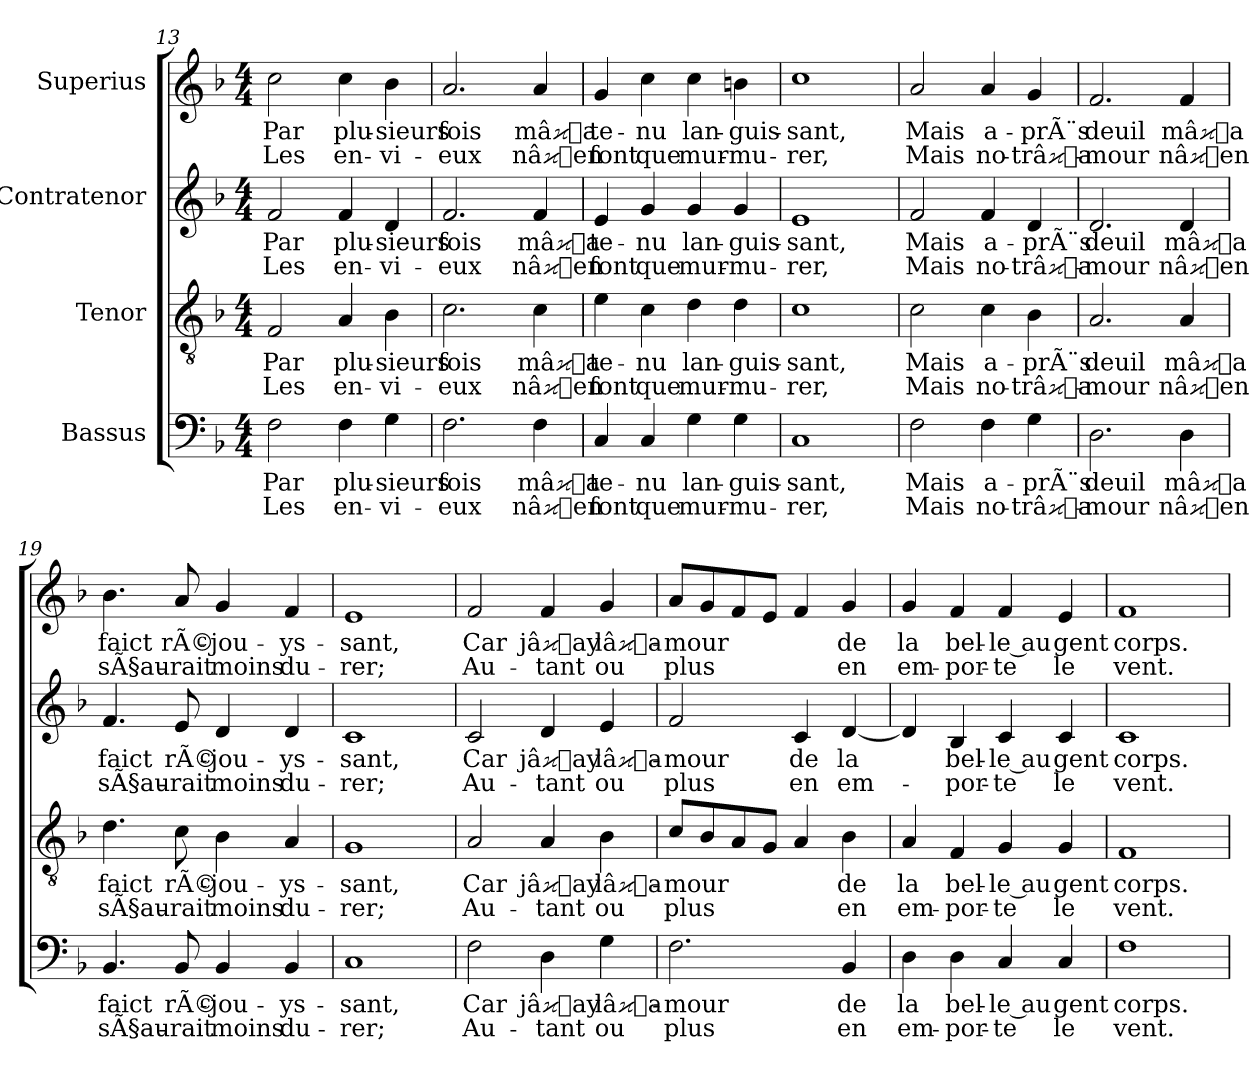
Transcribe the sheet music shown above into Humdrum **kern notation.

**kern	**text	**text	**kern	**text	**text	**kern	**text	**text	**kern	**text	**text
*part4	*part4	*part4	*part3	*part3	*part3	*part2	*part2	*part2	*part1	*part1	*part1
*staff4	*staff4	*staff4	*staff3	*staff3	*staff3	*staff2	*staff2	*staff2	*staff1	*staff1	*staff1
*I"Bassus	*	*	*I"Tenor	*	*	*I"Contratenor	*	*	*I"Superius	*	*
*clefF4	*	*	*clefGv2	*	*	*clefG2	*	*	*clefG2	*	*
*k[b-]	*	*	*k[b-]	*	*	*k[b-]	*	*	*k[b-]	*	*
*M4/4	*	*	*M4/4	*	*	*M4/4	*	*	*M4/4	*	*
=13	=13	=13	=13	=13	=13	=13	=13	=13	=13	=13	=13
2F\	Par	Les	2F/	Par	Les	2f/	Par	Les	2cc\	Par	Les
4F\	plu-	en-	4A/	plu-	en-	4f/	plu-	en-	4cc\	plu-	en-
4G\	-sieurs	-vi-	4B-\	-sieurs	-vi-	4d/	-sieurs	-vi-	4b-\	-sieurs	-vi-
=14	=14	=14	=14	=14	=14	=14	=14	=14	=14	=14	=14
2.F\	fois	-eux	2.c\	fois	-eux	2.f/	fois	-eux	2.a/	fois	-eux
4F\	mâa	nâen	4c\	mâa	nâen	4f/	mâa	nâen	4a/	mâa	nâen
=15	=15	=15	=15	=15	=15	=15	=15	=15	=15	=15	=15
4C/	te-	font	4e\	te-	font	4e/	te-	font	4g/	te-	font
4C/	-nu	que	4c\	-nu	que	4g/	-nu	que	4cc\	-nu	que
4G\	lan-	mur-	4d\	lan-	mur-	4g/	lan-	mur-	4cc\	lan-	mur-
4G\	-guis-	-mu-	4d\	-guis-	-mu-	4g/	-guis-	-mu-	4b\	-guis-	-mu-
=16	=16	=16	=16	=16	=16	=16	=16	=16	=16	=16	=16
1C/	-sant,	-rer,	1c\	-sant,	-rer,	1e/	-sant,	-rer,	1cc\	-sant,	-rer,
=17	=17	=17	=17	=17	=17	=17	=17	=17	=17	=17	=17
2F\	Mais	Mais	2c\	Mais	Mais	2f/	Mais	Mais	2a/	Mais	Mais
4F\	a-	no-	4c\	a-	no-	4f/	a-	no-	4a/	a-	no-
4G\	-prÃ¨s	-trâa-	4B-\	-prÃ¨s	-trâa-	4d/	-prÃ¨s	-trâa-	4g/	-prÃ¨s	-trâa-
=18	=18	=18	=18	=18	=18	=18	=18	=18	=18	=18	=18
2.D\	deuil	-mour	2.A/	deuil	-mour	2.d/	deuil	-mour	2.f/	deuil	-mour
4D\	mâa	nâen	4A/	mâa	nâen	4d/	mâa	nâen	4f/	mâa	nâen
=19	=19	=19	=19	=19	=19	=19	=19	=19	=19	=19	=19
4.BB-/	faict	sÃ§au-	4.d\	faict	sÃ§au-	4.f/	faict	sÃ§au-	4.b-\	faict	sÃ§au-
8BB-/	rÃ©-	-rait	8c\	rÃ©-	-rait	8e/	rÃ©-	-rait	8a/	rÃ©-	-rait
4BB-/	-jou-	moins	4B-\	-jou-	moins	4d/	-jou-	moins	4g/	-jou-	moins
4BB-/	-ys-	du-	4A/	-ys-	du-	4d/	-ys-	du-	4f/	-ys-	du-
=20	=20	=20	=20	=20	=20	=20	=20	=20	=20	=20	=20
1C/	-sant,	-rer;	1G/	-sant,	-rer;	1c/	-sant,	-rer;	1e/	-sant,	-rer;
=21	=21	=21	=21	=21	=21	=21	=21	=21	=21	=21	=21
2F\	Car	Au-	2A/	Car	Au-	2c/	Car	Au-	2f/	Car	Au-
4D\	jâay	-tant	4A/	jâay	-tant	4d/	jâay	-tant	4f/	jâay	-tant
4G\	lâa-	ou	4B-\	lâa-	ou	4e/	lâa-	ou	4g/	lâa-	ou
=22	=22	=22	=22	=22	=22	=22	=22	=22	=22	=22	=22
2.F\	-mour	plus	8c/L	-mour	plus	2f/	-mour	plus	8a/L	-mour	plus
.	.	.	8B-/	.	.	.	.	.	8g/	.	.
.	.	.	8A/	.	.	.	.	.	8f/	.	.
.	.	.	8G/J	.	.	.	.	.	8e/J	.	.
.	.	.	4A/	.	.	4c/	de	en	4f/	.	.
4BB-/	de	en	4B-\	de	en	[4d/	la	em-	4g/	de	en
=23	=23	=23	=23	=23	=23	=23	=23	=23	=23	=23	=23
4D\	la	em-	4A/	la	em-	4d/]	.	.	4g/	la	em-
4D\	bel-	-por-	4F/	bel-	-por-	4B-/	bel-	-por-	4f/	bel-	-por-
4C/	-le au	-te	4G/	-le au	-te	4c/	-le au	-te	4f/	-le au	-te
4C/	gent	le	4G/	gent	le	4c/	gent	le	4e/	gent	le
=24	=24	=24	=24	=24	=24	=24	=24	=24	=24	=24	=24
1F\	corps.	vent.	1F/	corps.	vent.	1c/	corps.	vent.	1f/	corps.	vent.
=	=	=	=	=	=	=	=	=	=	=	=
*-	*-	*-	*-	*-	*-	*-	*-	*-	*-	*-	*-
